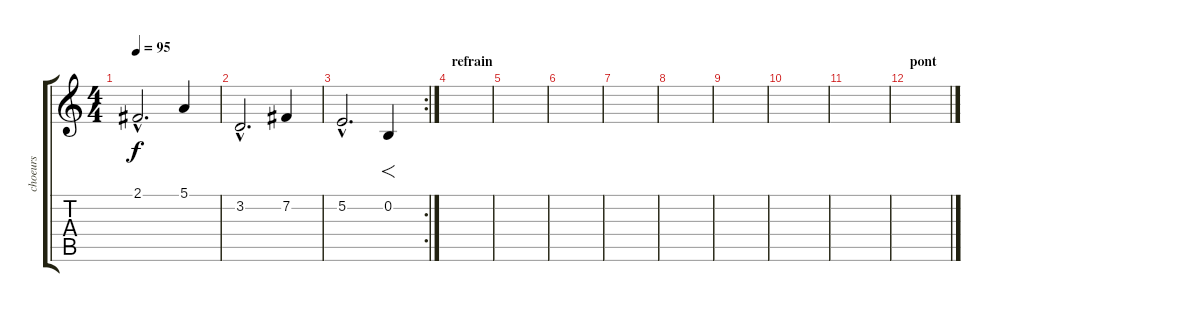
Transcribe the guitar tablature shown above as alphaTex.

\track ("choeurs" "choeurs") {instrument choiraahs}
\staff {score tabs}
\tuning (E4 B3 G3 D3 A2 E2) {hide}
\ts (4 4)
\tempo 95
\clef g2
\ks c
2.1{hac}.2{d dy f} 5.1.4 |
3.2{hac}.2{d} 7.2.4 |
\rc 2
5.2{hac}.2{d} 0.2.4{f} |
\section ("" "refrain")
|
|
|
|
|
|
|
|
\section ("" "pont")
